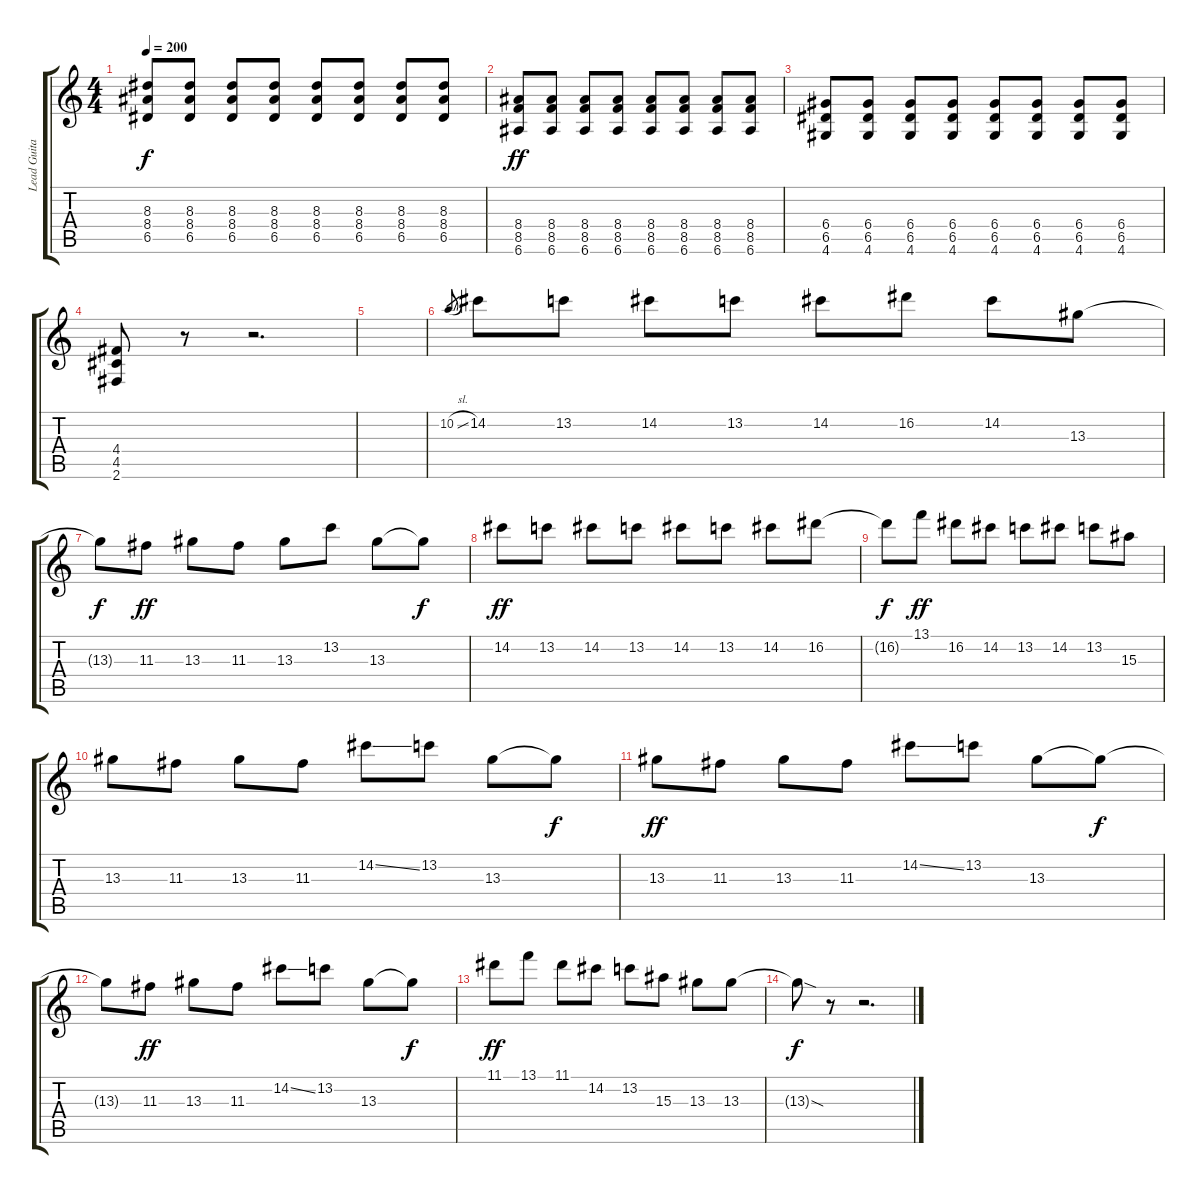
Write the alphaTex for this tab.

\track ("Lead Guitar" "Lead Guita") {instrument distortionguitar}
\staff {score tabs}
\tuning (E4 B3 G3 D3 A2 E2) {hide}
\ts (4 4)
\tempo 200
\clef g2
\ks c
(8.3 8.4 6.5).8{dy f} (8.3 8.4 6.5).8 (8.3 8.4 6.5).8 (8.3 8.4 6.5).8 (8.3 8.4 6.5).8 (8.3 8.4 6.5).8 (8.3 8.4 6.5).8 (8.3 8.4 6.5).8 |
(8.4 8.5 6.6).8{dy ff} (8.4 8.5 6.6).8 (8.4 8.5 6.6).8 (8.4 8.5 6.6).8 (8.4 8.5 6.6).8 (8.4 8.5 6.6).8 (8.4 8.5 6.6).8 (8.4 8.5 6.6).8 |
(6.4 6.5 4.6).8 (6.4 6.5 4.6).8 (6.4 6.5 4.6).8 (6.4 6.5 4.6).8 (6.4 6.5 4.6).8 (6.4 6.5 4.6).8 (6.4 6.5 4.6).8 (6.4 6.5 4.6).8 |
(4.4 4.5 2.6).8 r.8 r.2{d} |
|
10.2{sl}.8{gr} 14.2.8 13.2.8 14.2.8 13.2.8 14.2.8 16.2.8 14.2.8 13.3.8 |
13.3{t}.8{dy f} 11.3.8{dy ff} 13.3.8 11.3.8 13.3.8 13.2.8 13.3.8 13.3{t}.8{dy f} |
14.2.8{dy ff} 13.2.8 14.2.8 13.2.8 14.2.8 13.2.8 14.2.8 16.2.8 |
16.2{t}.8{dy f} 13.1.8{dy ff} 16.2.8 14.2.8 13.2.8 14.2.8 13.2.8 15.3.8 |
13.3.8 11.3.8 13.3.8 11.3.8 14.2{ss}.8 13.2.8 13.3.8 13.3{t}.8{dy f} |
13.3.8{dy ff} 11.3.8 13.3.8 11.3.8 14.2{ss}.8 13.2.8 13.3.8 13.3{t}.8{dy f} |
13.3{t}.8 11.3.8{dy ff} 13.3.8 11.3.8 14.2{ss}.8 13.2.8 13.3.8 13.3{t}.8{dy f} |
11.1.8{dy ff} 13.1.8 11.1.8 14.2.8 13.2.8 15.3.8 13.3.8 13.3.8 |
13.3{sod t}.8{dy f} r.8 r.2{d}
